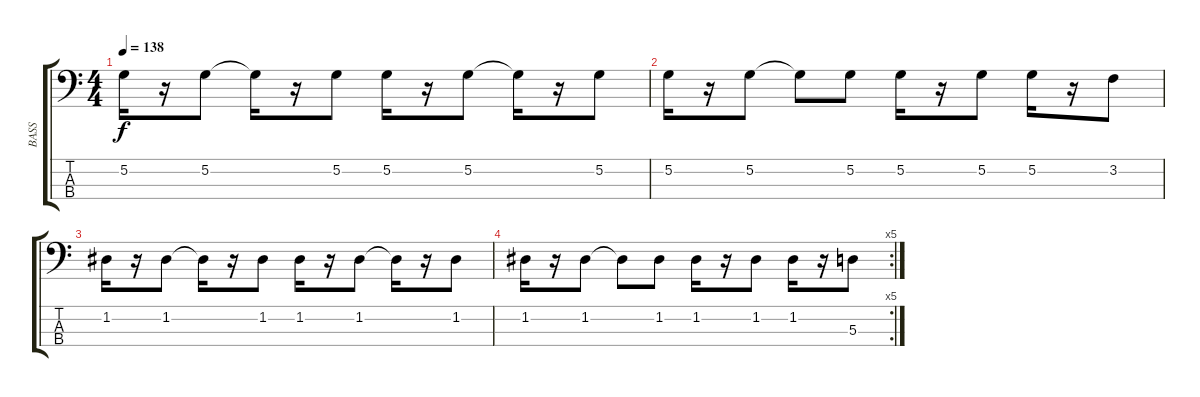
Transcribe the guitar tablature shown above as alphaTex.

\track ("BASS" "BASS") {instrument electricbassfinger}
\staff {score tabs}
\tuning (G2 D2 A1 E1) {hide}
\ts (4 4)
\tempo 138
\clef f4
\ks c
5.2.16{dy f} r.16 5.2.8 5.2{t}.16 r.16 5.2.8 5.2.16 r.16 5.2.8 5.2{t}.16 r.16 5.2.8 |
5.2.16 r.16 5.2.8 5.2{t}.8 5.2.8 5.2.16 r.16 5.2.8 5.2.16 r.16 3.2.8 |
1.2.16 r.16 1.2.8 1.2{t}.16 r.16 1.2.8 1.2.16 r.16 1.2.8 1.2{t}.16 r.16 1.2.8 |
\rc 5
1.2.16 r.16 1.2.8 1.2{t}.8 1.2.8 1.2.16 r.16 1.2.8 1.2.16 r.16 5.3.8
